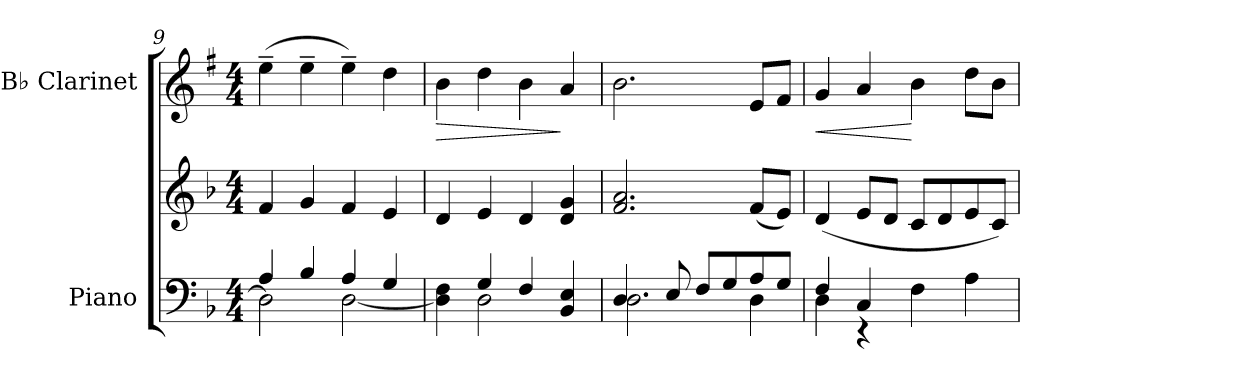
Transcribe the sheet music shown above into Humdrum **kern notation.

**kern	**kern	**kern	**dynam
*part2	*part2	*part1	*part1
*staff3	*staff2	*staff1	*staff1
*I"Piano	*	*I"B♭ Clarinet	*
*I'Pno.	*	*I'B♭ Cl.	*
*clefF4	*clefG2	*clefG2	*
*	*	*ITrd1c2	*
*k[b-]	*k[b-]	*k[b-]	*
*M4/4	*M4/4	*M4/4	*
=9	=9	=9	=9
*^	*	*	*
4A/	2D\]	4f/	(>4dd~\	.
4B-/	.	4g/	4dd~\	.
4A/	[2D\	4f/	4dd~\)	.
4G/	.	4e/	4cc\	.
=10	=10	=10	=10	=10
!	!	!	!	!LO:HP:b
4D\] 4F\	4ryy	4d/	4a\	>
4G/	2D\	4e/	4cc\	.
4F/	.	4d/	4a\	.
4BB-/ 4E/	4ryy	4d/ 4g/	4g/	]
!!LO:LB:g=z
=11	=11	=11	=11	=11
4.D/	2.D\	2.f/ 2.a/	2.a\	.
8E/	.	.	.	.
8F/L	.	.	.	.
8G/	.	.	.	.
8A/	4D\	(<8f/L	8d/L	.
8G/J	.	8e/J)	8e/J	.
=12	=12	=12	=12	=12
*	*^	*	*	*
!	!	!	!	!	!LO:HP:b
4D\	4F/	4ryy	(<4d/	4f/	<
4ryy	4C/	4r	8e/L	4g/	.
.	.	.	8d/J	.	.
4ryy	4F\	2ryy	8c/L	4a\	[
.	.	.	8d/	.	.
4ryy	4A\	.	8e/	8cc\L	.
.	.	.	8c/J)	8a\J	.
*v	*v	*v	*	*	*
=	=	=	=
*-	*-	*-	*-
